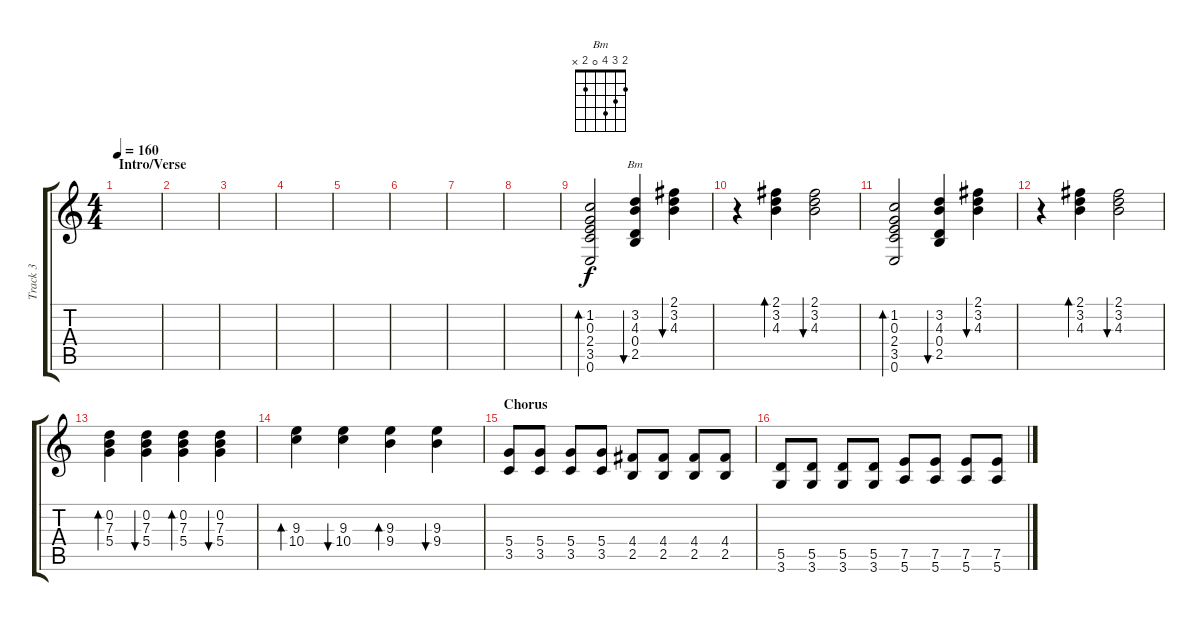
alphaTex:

\track ("Track 3" "Track 3") {instrument acousticguitarsteel}
\staff {score tabs}
\tuning (E4 B3 G3 D3 A2 E2) {hide}
\chord ("Bm" 2 3 4 0 2 x)
\ts (4 4)
\section ("" "Intro/Verse")
\tempo 160
\clef g2
\ks c
|
|
|
|
|
|
|
|
(1.2 0.3 2.4 3.5 0.6).2{bd 120} (3.2 4.3 0.4 2.5).4{bu 120 ch "Bm"} (2.1 3.2 4.3).4{bu 120} |
r.4 (2.1 3.2 4.3).4{bd 120} (2.1 3.2 4.3).2{bu 120} |
(1.2 0.3 2.4 3.5 0.6).2{bd 120} (3.2 4.3 0.4 2.5).4{bu 120} (2.1 3.2 4.3).4{bu 120} |
r.4 (2.1 3.2 4.3).4{bd 120} (2.1 3.2 4.3).2{bu 120} |
(0.2 7.3 5.4).4{bd 120} (0.2 7.3 5.4).4{bu 120} (0.2 7.3 5.4).4{bd 120} (0.2 7.3 5.4).4{bu 120} |
(9.3 10.4).4{bd 120} (9.3 10.4).4{bu 120} (9.3 9.4).4{bd 120} (9.3 9.4).4{bu 120} |
\section ("" "Chorus")
(5.4 3.5).8 (5.4 3.5).8 (5.4 3.5).8 (5.4 3.5).8 (4.4 2.5).8 (4.4 2.5).8 (4.4 2.5).8 (4.4 2.5).8 |
(5.5 3.6).8 (5.5 3.6).8 (5.5 3.6).8 (5.5 3.6).8 (7.5 5.6).8 (7.5 5.6).8 (7.5 5.6).8 (7.5 5.6).8
